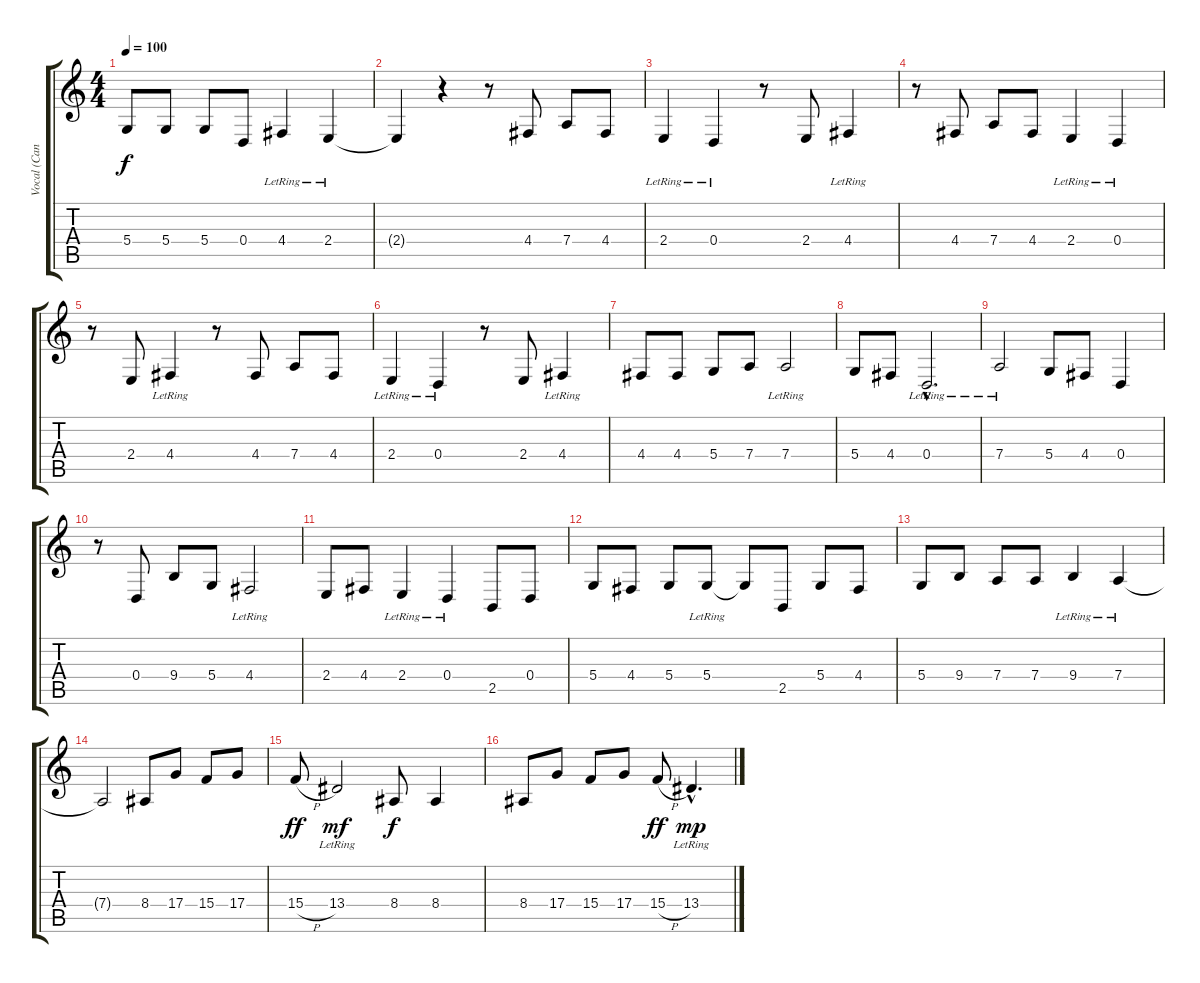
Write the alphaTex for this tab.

\track ("Vocal (Candy)" "Vocal (Can") {instrument pad4choir}
\staff {score tabs}
\tuning (E4 B3 G3 D3 A2 E2) {hide}
\ts (4 4)
\tempo 100
\clef g2
\ks c
5.4.8{dy f} 5.4.8 5.4.8 0.4.8 4.4{lr}.4 2.4{lr}.4 |
2.4{t}.4 r.4 r.8 4.4.8 7.4.8 4.4.8 |
2.4{lr}.4 0.4{lr}.4 r.8 2.4.8 4.4{lr}.4 |
r.8 4.4.8 7.4.8 4.4.8 2.4{lr}.4 0.4{lr}.4 |
r.8 2.4.8 4.4{lr}.4 r.8 4.4.8 7.4.8 4.4.8 |
2.4{lr}.4 0.4{lr}.4 r.8 2.4.8 4.4{lr}.4 |
4.4.8 4.4.8 5.4.8 7.4.8 7.4{lr}.2 |
5.4.8 4.4.8 0.4{hac lr}.2{d} |
7.4{lr}.2 5.4.8 4.4.8 0.4.4 |
r.8 0.4.8 9.4.8 5.4.8 4.4{lr}.2 |
2.4.8 4.4.8 2.4{lr}.4 0.4{lr}.4 2.5.8 0.4.8 |
5.4.8 4.4.8 5.4.8 5.4{lr}.8 5.4{t}.8 2.5.8 5.4.8 4.4.8 |
5.4.8 9.4.8 7.4.8 7.4.8 9.4{lr}.4 7.4{lr}.4 |
7.4{t}.2 8.4.8 17.4.8 15.4.8 17.4.8 |
15.4{h}.8{dy ff} 13.4{lr}.2{dy mf} 8.4.8{dy f} 8.4.4 |
8.4.8 17.4.8 15.4.8 17.4.8 15.4{h}.8{dy ff} 13.4{hac lr}.4{d dy mp}
